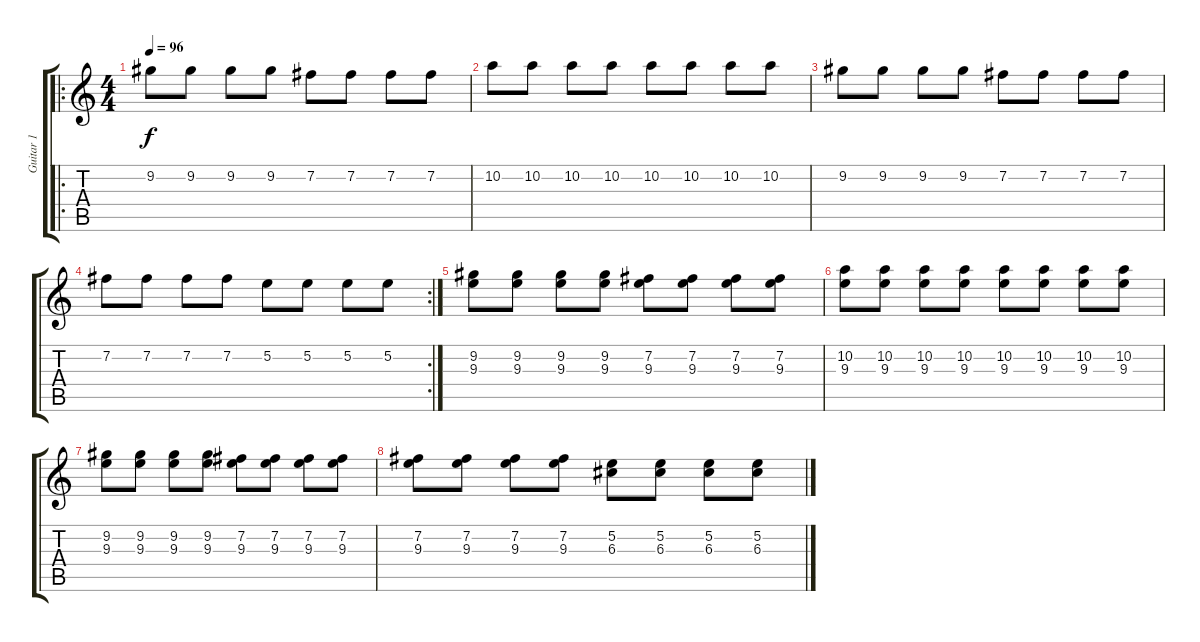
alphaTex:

\track ("Guitar 1" "Guitar 1") {instrument distortionguitar}
\staff {score tabs}
\tuning (E4 B3 G3 D3 A2 E2) {hide}
\ro
\ts (4 4)
\tempo 96
\clef g2
\ks c
9.2.8{dy f} 9.2.8 9.2.8 9.2.8 7.2.8 7.2.8 7.2.8 7.2.8 |
10.2.8 10.2.8 10.2.8 10.2.8 10.2.8 10.2.8 10.2.8 10.2.8 |
9.2.8 9.2.8 9.2.8 9.2.8 7.2.8 7.2.8 7.2.8 7.2.8 |
\rc 2
7.2.8 7.2.8 7.2.8 7.2.8 5.2.8 5.2.8 5.2.8 5.2.8 |
(9.2 9.3).8 (9.2 9.3).8 (9.2 9.3).8 (9.2 9.3).8 (7.2 9.3).8 (7.2 9.3).8 (7.2 9.3).8 (7.2 9.3).8 |
(10.2 9.3).8 (10.2 9.3).8 (10.2 9.3).8 (10.2 9.3).8 (10.2 9.3).8 (10.2 9.3).8 (10.2 9.3).8 (10.2 9.3).8 |
(9.2 9.3).8 (9.2 9.3).8 (9.2 9.3).8 (9.2 9.3).8 (7.2 9.3).8 (7.2 9.3).8 (7.2 9.3).8 (7.2 9.3).8 |
(7.2 9.3).8 (7.2 9.3).8 (7.2 9.3).8 (7.2 9.3).8 (5.2 6.3).8 (5.2 6.3).8 (5.2 6.3).8 (5.2 6.3).8
